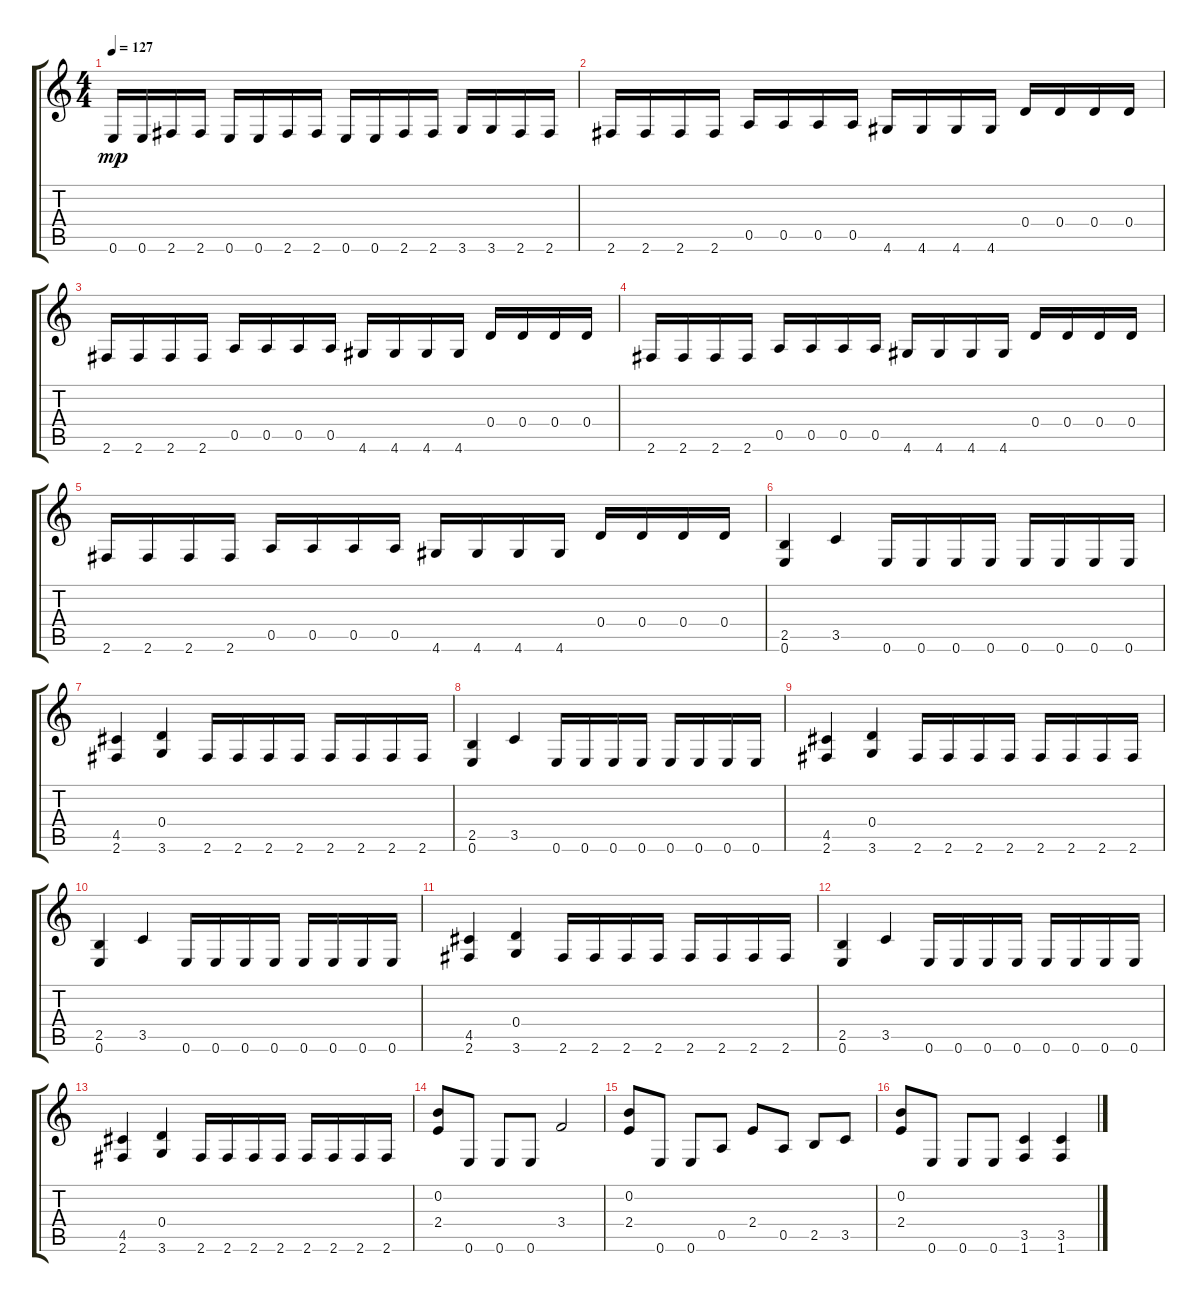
\track "" {instrument overdrivenguitar}
\staff {score tabs}
\tuning (E4 B3 G3 D3 A2 E2) {hide}
\ts (4 4)
\tempo 127
\clef g2
\ks c
0.6.16{dy mp} 0.6.16 2.6.16 2.6.16 0.6.16 0.6.16 2.6.16 2.6.16 0.6.16 0.6.16 2.6.16 2.6.16 3.6.16 3.6.16 2.6.16 2.6.16 |
2.6.16 2.6.16 2.6.16 2.6.16 0.5.16 0.5.16 0.5.16 0.5.16 4.6.16 4.6.16 4.6.16 4.6.16 0.4.16 0.4.16 0.4.16 0.4.16 |
2.6.16 2.6.16 2.6.16 2.6.16 0.5.16 0.5.16 0.5.16 0.5.16 4.6.16 4.6.16 4.6.16 4.6.16 0.4.16 0.4.16 0.4.16 0.4.16 |
2.6.16 2.6.16 2.6.16 2.6.16 0.5.16 0.5.16 0.5.16 0.5.16 4.6.16 4.6.16 4.6.16 4.6.16 0.4.16 0.4.16 0.4.16 0.4.16 |
2.6.16 2.6.16 2.6.16 2.6.16 0.5.16 0.5.16 0.5.16 0.5.16 4.6.16 4.6.16 4.6.16 4.6.16 0.4.16 0.4.16 0.4.16 0.4.16 |
(2.5 0.6).4 3.5.4 0.6.16 0.6.16 0.6.16 0.6.16 0.6.16 0.6.16 0.6.16 0.6.16 |
(4.5 2.6).4 (0.4 3.6).4 2.6.16 2.6.16 2.6.16 2.6.16 2.6.16 2.6.16 2.6.16 2.6.16 |
(2.5 0.6).4 3.5.4 0.6.16 0.6.16 0.6.16 0.6.16 0.6.16 0.6.16 0.6.16 0.6.16 |
(4.5 2.6).4 (0.4 3.6).4 2.6.16 2.6.16 2.6.16 2.6.16 2.6.16 2.6.16 2.6.16 2.6.16 |
(2.5 0.6).4 3.5.4 0.6.16 0.6.16 0.6.16 0.6.16 0.6.16 0.6.16 0.6.16 0.6.16 |
(4.5 2.6).4 (0.4 3.6).4 2.6.16 2.6.16 2.6.16 2.6.16 2.6.16 2.6.16 2.6.16 2.6.16 |
(2.5 0.6).4 3.5.4 0.6.16 0.6.16 0.6.16 0.6.16 0.6.16 0.6.16 0.6.16 0.6.16 |
(4.5 2.6).4 (0.4 3.6).4 2.6.16 2.6.16 2.6.16 2.6.16 2.6.16 2.6.16 2.6.16 2.6.16 |
(0.2 2.4).8 0.6.8 0.6.8 0.6.8 3.4.2 |
(0.2 2.4).8 0.6.8 0.6.8 0.5.8 2.4.8 0.5.8 2.5.8 3.5.8 |
(0.2 2.4).8 0.6.8 0.6.8 0.6.8 (3.5 1.6).4 (3.5 1.6).4
